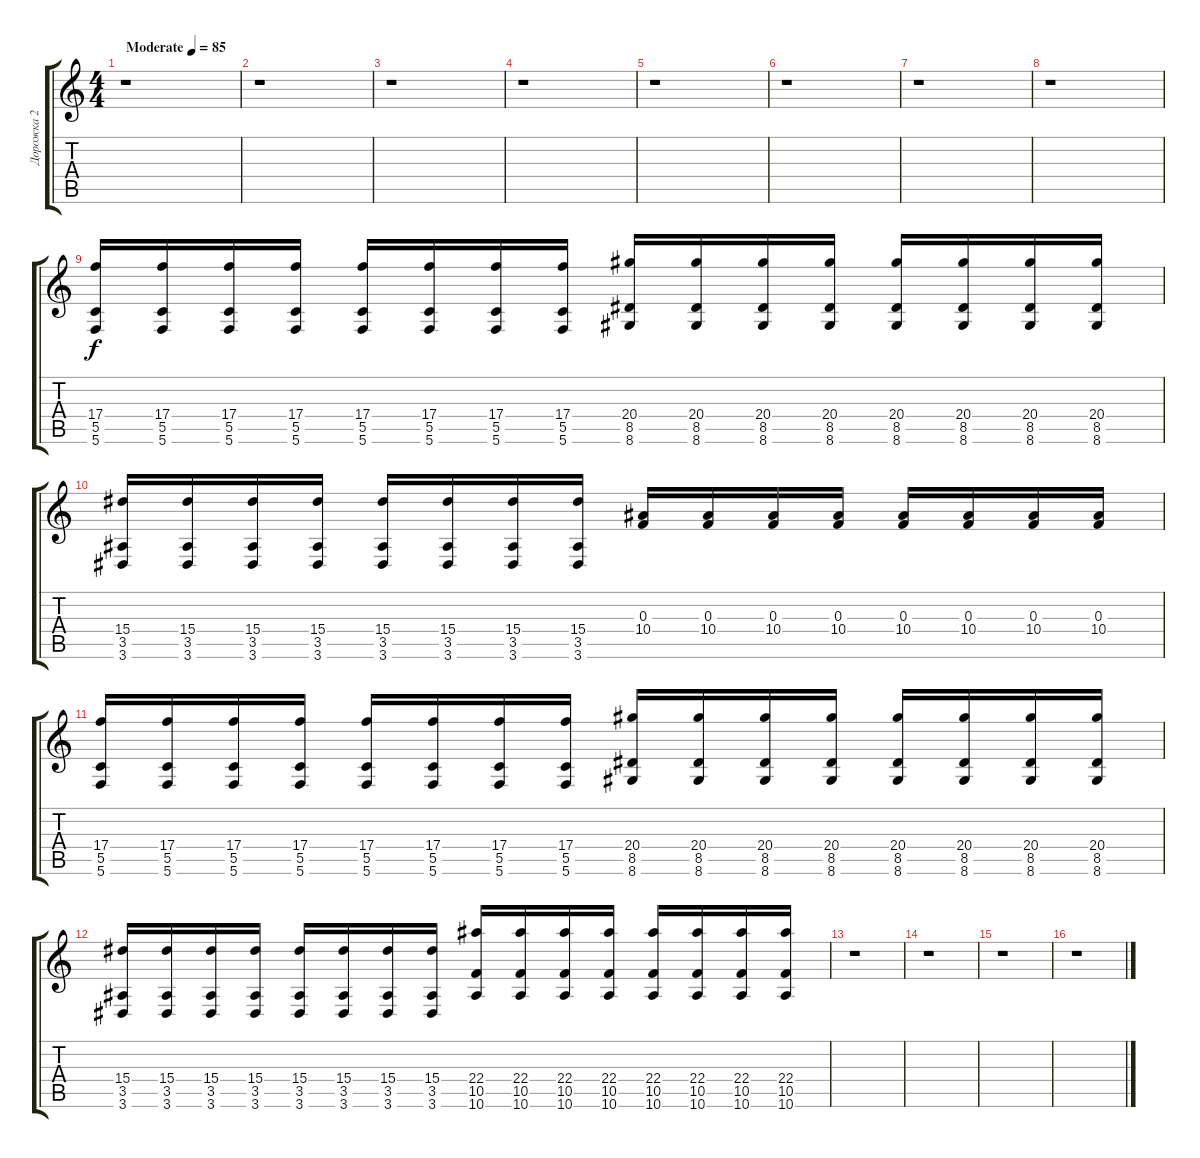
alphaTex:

\track ("Дорожка 2" "Дорожка 2") {instrument distortionguitar}
\staff {score tabs}
\tuning (D4 A3 F3 C3 G2 C2) {hide}
\ts (4 4)
\tempo (85 "Moderate")
\clef g2
\ks c
r.1{dy f instrument distortionguitar} |
r.1 |
r.1 |
r.1 |
r.1 |
r.1 |
r.1 |
r.1 |
(17.4 5.5 5.6).16 (17.4 5.5 5.6).16 (17.4 5.5 5.6).16 (17.4 5.5 5.6).16 (17.4 5.5 5.6).16 (17.4 5.5 5.6).16 (17.4 5.5 5.6).16 (17.4 5.5 5.6).16 (20.4 8.5 8.6).16 (20.4 8.5 8.6).16 (20.4 8.5 8.6).16 (20.4 8.5 8.6).16 (20.4 8.5 8.6).16 (20.4 8.5 8.6).16 (20.4 8.5 8.6).16 (20.4 8.5 8.6).16 |
(15.4 3.5 3.6).16 (15.4 3.5 3.6).16 (15.4 3.5 3.6).16 (15.4 3.5 3.6).16 (15.4 3.5 3.6).16 (15.4 3.5 3.6).16 (15.4 3.5 3.6).16 (15.4 3.5 3.6).16 (0.3 10.4).16 (0.3 10.4).16 (0.3 10.4).16 (0.3 10.4).16 (0.3 10.4).16 (0.3 10.4).16 (0.3 10.4).16 (0.3 10.4).16 |
(17.4 5.5 5.6).16 (17.4 5.5 5.6).16 (17.4 5.5 5.6).16 (17.4 5.5 5.6).16 (17.4 5.5 5.6).16 (17.4 5.5 5.6).16 (17.4 5.5 5.6).16 (17.4 5.5 5.6).16 (20.4 8.5 8.6).16 (20.4 8.5 8.6).16 (20.4 8.5 8.6).16 (20.4 8.5 8.6).16 (20.4 8.5 8.6).16 (20.4 8.5 8.6).16 (20.4 8.5 8.6).16 (20.4 8.5 8.6).16 |
(15.4 3.5 3.6).16 (15.4 3.5 3.6).16 (15.4 3.5 3.6).16 (15.4 3.5 3.6).16 (15.4 3.5 3.6).16 (15.4 3.5 3.6).16 (15.4 3.5 3.6).16 (15.4 3.5 3.6).16 (22.4 10.5 10.6).16 (22.4 10.5 10.6).16 (22.4 10.5 10.6).16 (22.4 10.5 10.6).16 (22.4 10.5 10.6).16 (22.4 10.5 10.6).16 (22.4 10.5 10.6).16 (22.4 10.5 10.6).16 |
r.1 |
r.1 |
r.1 |
r.1
